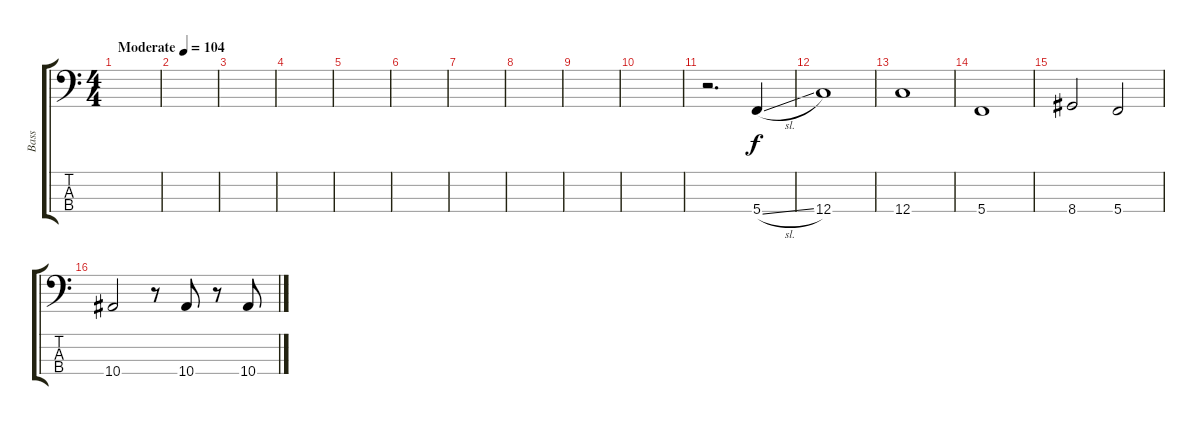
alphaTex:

\track ("Bass" "Bass") {instrument electricbassfinger}
\staff {score tabs}
\tuning (F2 C2 G1 C1) {hide}
\ts (4 4)
\tempo (104 "Moderate")
\clef f4
\ks c
|
|
|
|
|
|
|
|
|
|
r.2{d} 5.4{sl}.4 |
12.4.1 |
12.4.1 |
5.4.1 |
8.4.2 5.4.2 |
10.4.2 r.8 10.4.8 r.8 10.4.8
